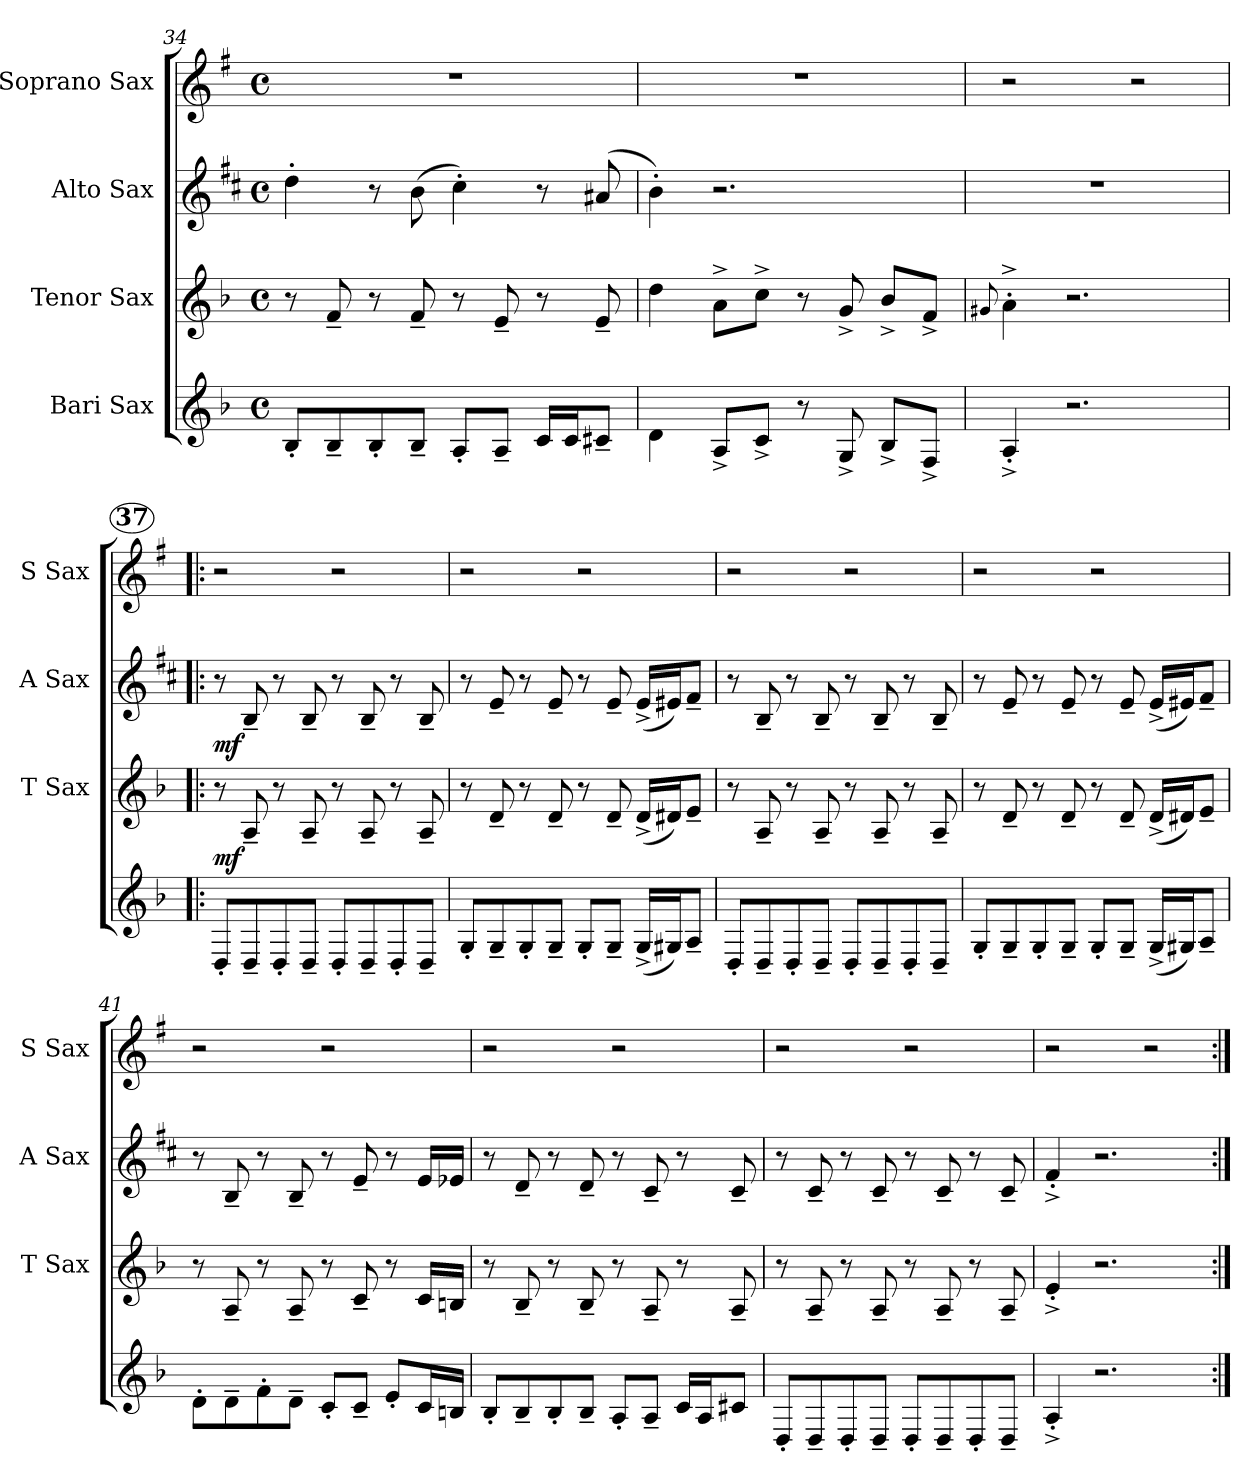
**kern	**kern	**dynam	**kern	**dynam	**kern
*part4	*part3	*part3	*part2	*part2	*part1
*staff4	*staff3	*staff3	*staff2	*staff2	*staff1
*I"Bari Sax	*I"Tenor Sax	*	*I"Alto Sax	*	*I"Soprano Sax
*	*I'T Sax	*	*I'A Sax	*	*I'S Sax
*clefG2	*clefG2	*	*clefG2	*	*clefG2
*ITrd12c21	*ITrd8c14	*	*ITrd5c9	*	*ITrd1c2
*k[b-]	*k[b-]	*	*k[b-]	*	*k[b-]
*F:	*F:	*	*F:	*	*F:
*M4/4	*M4/4	*	*M4/4	*	*M4/4
*met(c)	*met(c)	*	*met(c)	*	*met(c)
=34	=34	=34	=34	=34	=34
8BB-'</L	8r	.	4f'>\	.	1r
8BB-~</	8F~</	.	.	.	.
8BB-'</	8r	.	8r	.	.
8BB-~</J	8F~</	.	(>8d\	.	.
8AA'</L	8r	.	4e'>\)	.	.
8AA~</J	8E~</	.	.	.	.
16C/LL	8r	.	8r	.	.
16C/J	.	.	.	.	.
8C#X~</J	8E~</	.	(8c#X/	.	.
=35	=35	=35	=35	=35	=35
4D>\	4d>\	.	4d'>\)	.	1r
8AA^</L	8A^>\L	.	2.r	.	.
8C^</J	8c^>\J	.	.	.	.
8r	8r	.	.	.	.
8GG^</	8G^</	.	.	.	.
8BB-^</L	8B-^</L	.	.	.	.
8FF^</J	8F^</J	.	.	.	.
=36	=36	=36	=36	=36	=36
.	8qqG#X/	.	.	.	.
4AA^<'</	4A^>'>\	.	1r	.	2r
2.r	2.r	.	.	.	.
.	.	.	.	.	2r
!!LO:PB:g=z
!!LO:REH:place=s1:a:B:enc=circle:fs=11.2:t=37
=37!|:	=37!|:	=37!|:	=37!|:	=37!|:	=37!|:
!	!	!LO:DY:b	!	!LO:DY:b	!
8DD'</L	8r	mf	8r	mf	2r
8DD~</	8AA~</	.	8D~</	.	.
8DD'</	8r	.	8r	.	.
8DD~</J	8AA~</	.	8D~</	.	.
8DD'</L	8r	.	8r	.	2r
8DD~</	8AA~</	.	8D~</	.	.
8DD'</	8r	.	8r	.	.
8DD~</J	8AA~</	.	8D~</	.	.
=38	=38	=38	=38	=38	=38
8GG'</L	8r	.	8r	.	2r
8GG~</	8D~</	.	8G~</	.	.
8GG'</	8r	.	8r	.	.
8GG~</J	8D~</	.	8G~</	.	.
8GG'</L	8r	.	8r	.	2r
8GG~</J	8D~</	.	8G~</	.	.
(<16GG^</LL	(<16D^</LL	.	(<16G^</LL	.	.
16GG#X/J)	16D#X/J)	.	16G#X/J)	.	.
8AA~</J	8E~</J	.	8A~</J	.	.
=39	=39	=39	=39	=39	=39
8DD'</L	8r	.	8r	.	2r
8DD~</	8AA~</	.	8D~</	.	.
8DD'</	8r	.	8r	.	.
8DD~</J	8AA~</	.	8D~</	.	.
8DD'</L	8r	.	8r	.	2r
8DD~</	8AA~</	.	8D~</	.	.
8DD'</	8r	.	8r	.	.
8DD~</J	8AA~</	.	8D~</	.	.
=40	=40	=40	=40	=40	=40
8GG'</L	8r	.	8r	.	2r
8GG~</	8D~</	.	8G~</	.	.
8GG'</	8r	.	8r	.	.
8GG~</J	8D~</	.	8G~</	.	.
8GG'</L	8r	.	8r	.	2r
8GG~</J	8D~</	.	8G~</	.	.
(<16GG^</LL	(<16D^</LL	.	(<16G^</LL	.	.
16GG#X/J)	16D#X/J)	.	16G#X/J)	.	.
8AA~</J	8E~</J	.	8A~</J	.	.
!!LO:LB:g=z
=41	=41	=41	=41	=41	=41
8D'>\L	8r	.	8r	.	2r
8D~>\	8AA~</	.	8D~</	.	.
8F'>\	8r	.	8r	.	.
8D~>\J	8AA~</	.	8D~</	.	.
8C'</L	8r	.	8r	.	2r
8C~</J	8C~</	.	8G~</	.	.
8E'</L	8r	.	8r	.	.
16C/L	16C/LL	.	16G/LL	.	.
16BBn/JJ	16BBn/JJ	.	16G-X/JJ	.	.
=42	=42	=42	=42	=42	=42
8BB-i'</L	8r	.	8r	.	2r
8BB-~</	8BB-~</	.	8F~</	.	.
8BB-'</	8r	.	8r	.	.
8BB-~</J	8BB-~</	.	8F~</	.	.
8AA'</L	8r	.	8r	.	2r
8AA~</J	8AA~</	.	8E~</	.	.
16C/LL	8r	.	8r	.	.
16AA/J	.	.	.	.	.
8C#X/J	8AA~</	.	8E~</	.	.
=43	=43	=43	=43	=43	=43
8DD'</L	8r	.	8r	.	2r
8DD~</	8AA~</	.	8E~</	.	.
8DD'</	8r	.	8r	.	.
8DD~</J	8AA~</	.	8E~</	.	.
8DD'</L	8r	.	8r	.	2r
8DD~</	8AA~</	.	8E~</	.	.
8DD'</	8r	.	8r	.	.
8DD~</J	8AA~</	.	8E~</	.	.
=44	=44	=44	=44	=44	=44
4AA^<'</	4E^<'</	.	4A^<'</	.	2r
2.r	2.r	.	2.r	.	.
.	.	.	.	.	2r
=:|!	=:|!	=:|!	=:|!	=:|!	=:|!
*-	*-	*-	*-	*-	*-
